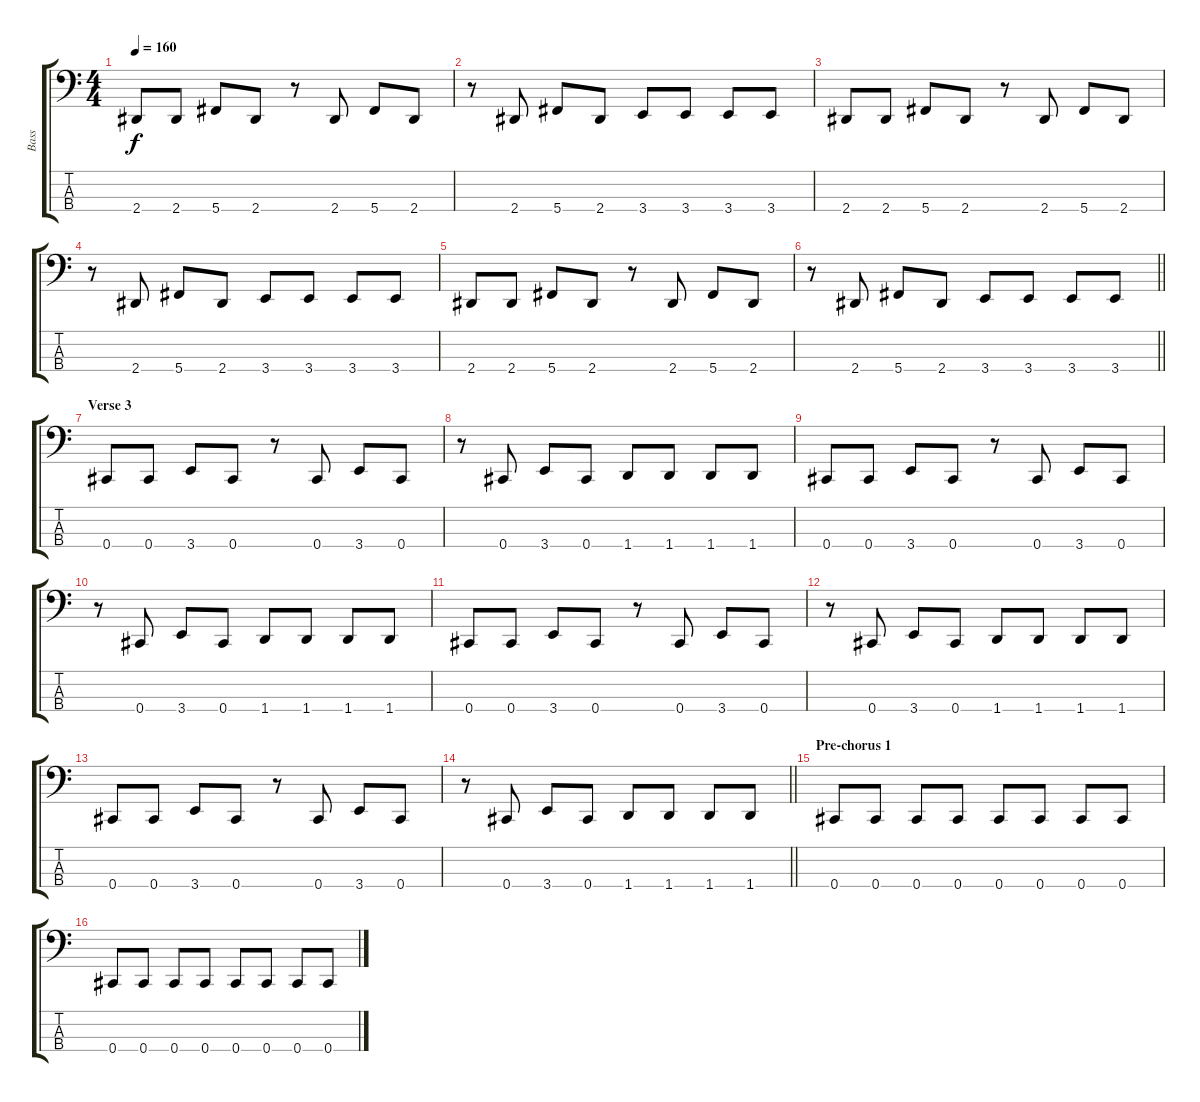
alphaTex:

\track ("Bass" "Bass") {instrument electricbasspick}
\staff {score tabs}
\tuning (E2 B1 Gb1 Db1) {hide}
\ts (4 4)
\tempo 160
\clef f4
\ks c
2.4.8{dy f} 2.4.8 5.4.8 2.4.8 r.8 2.4.8 5.4.8 2.4.8 |
r.8 2.4.8 5.4.8 2.4.8 3.4.8 3.4.8 3.4.8 3.4.8 |
2.4.8 2.4.8 5.4.8 2.4.8 r.8 2.4.8 5.4.8 2.4.8 |
r.8 2.4.8 5.4.8 2.4.8 3.4.8 3.4.8 3.4.8 3.4.8 |
2.4.8 2.4.8 5.4.8 2.4.8 r.8 2.4.8 5.4.8 2.4.8 |
\barLineRight lightlight
r.8 2.4.8 5.4.8 2.4.8 3.4.8 3.4.8 3.4.8 3.4.8 |
\section ("" "Verse 3")
0.4.8 0.4.8 3.4.8 0.4.8 r.8 0.4.8 3.4.8 0.4.8 |
r.8 0.4.8 3.4.8 0.4.8 1.4.8 1.4.8 1.4.8 1.4.8 |
0.4.8 0.4.8 3.4.8 0.4.8 r.8 0.4.8 3.4.8 0.4.8 |
r.8 0.4.8 3.4.8 0.4.8 1.4.8 1.4.8 1.4.8 1.4.8 |
0.4.8 0.4.8 3.4.8 0.4.8 r.8 0.4.8 3.4.8 0.4.8 |
r.8 0.4.8 3.4.8 0.4.8 1.4.8 1.4.8 1.4.8 1.4.8 |
0.4.8 0.4.8 3.4.8 0.4.8 r.8 0.4.8 3.4.8 0.4.8 |
\barLineRight lightlight
r.8 0.4.8 3.4.8 0.4.8 1.4.8 1.4.8 1.4.8 1.4.8 |
\section ("" "Pre-chorus 1")
0.4.8 0.4.8 0.4.8 0.4.8 0.4.8 0.4.8 0.4.8 0.4.8 |
0.4.8 0.4.8 0.4.8 0.4.8 0.4.8 0.4.8 0.4.8 0.4.8
